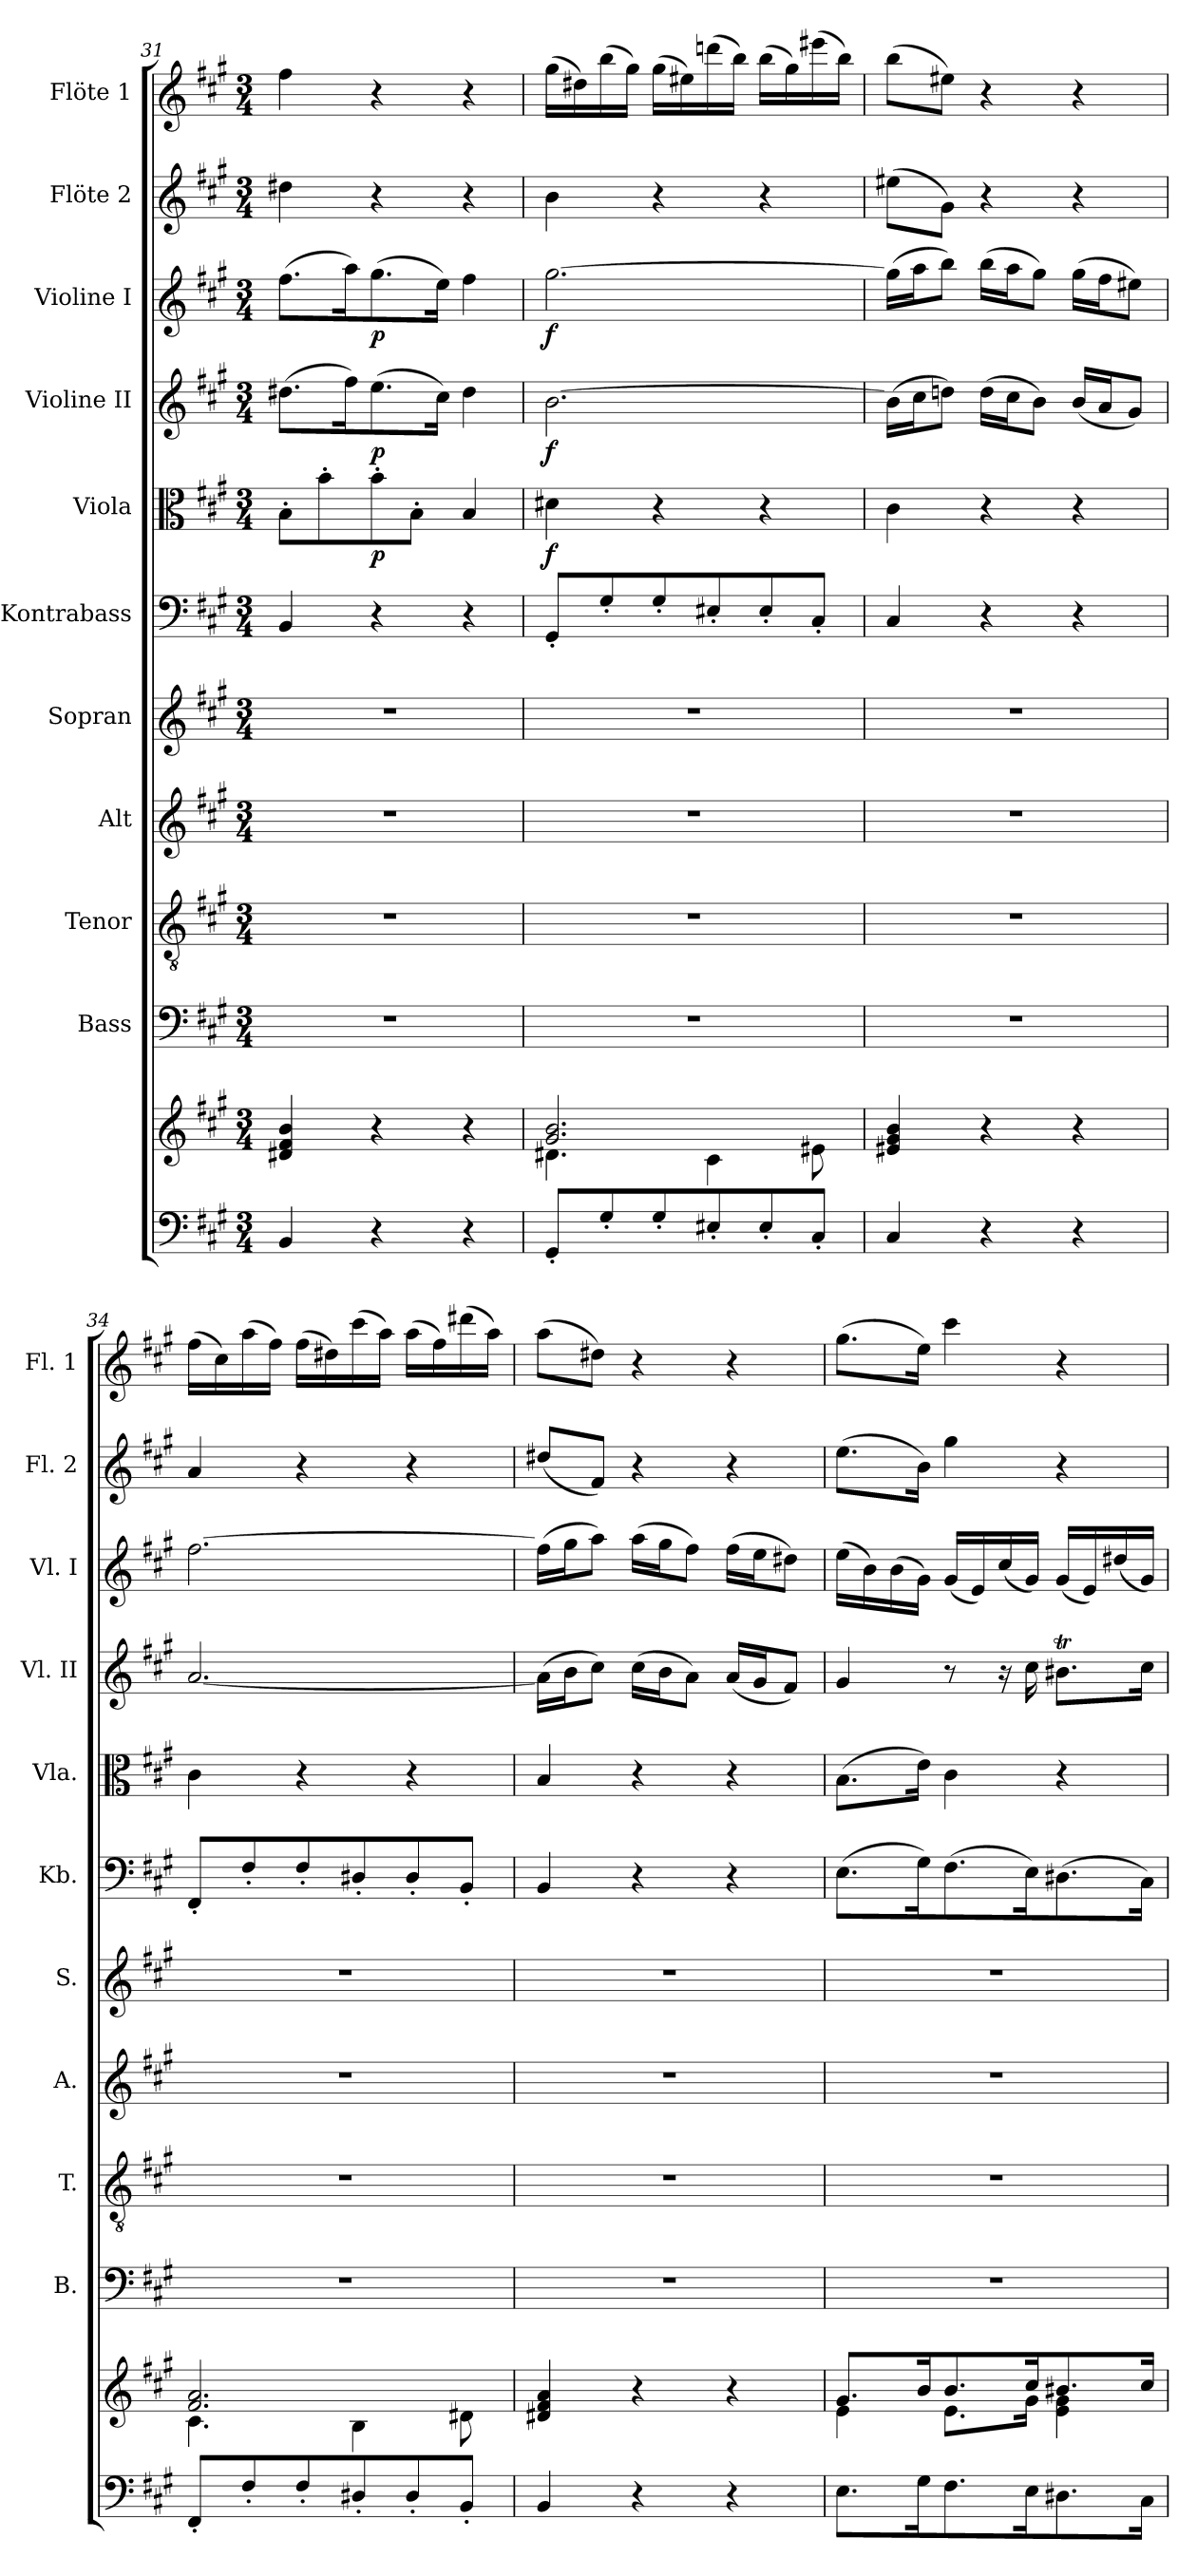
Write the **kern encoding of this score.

**kern	**kern	**kern	**kern	**kern	**kern	**kern	**kern	**dynam	**kern	**dynam	**kern	**dynam	**kern	**kern
*part11	*part11	*part10	*part9	*part8	*part7	*part6	*part5	*part5	*part4	*part4	*part3	*part3	*part2	*part1
*staff12	*staff11	*staff10	*staff9	*staff8	*staff7	*staff6	*staff5	*staff5	*staff4	*staff4	*staff3	*staff3	*staff2	*staff1
*	*	*I"Bass	*I"Tenor	*I"Alt	*I"Sopran	*I"Kontrabass	*I"Viola	*	*I"Violine II	*	*I"Violine I	*	*I"Flöte 2	*I"Flöte 1
*	*	*I'B.	*I'T.	*I'A.	*I'S.	*I'Kb.	*I'Vla.	*	*I'Vl. II	*	*I'Vl. I	*	*I'Fl. 2	*I'Fl. 1
*clefF4	*clefG2	*clefF4	*clefGv2	*clefG2	*clefG2	*clefF4	*clefC3	*	*clefG2	*	*clefG2	*	*clefG2	*clefG2
*	*	*	*	*	*	*ITrd7c12	*	*	*	*	*	*	*	*
*k[f#c#g#]	*k[f#c#g#]	*k[f#c#g#]	*k[f#c#g#]	*k[f#c#g#]	*k[f#c#g#]	*k[f#c#g#]	*k[f#c#g#]	*	*k[f#c#g#]	*	*k[f#c#g#]	*	*k[f#c#g#]	*k[f#c#g#]
*A:	*A:	*A:	*A:	*A:	*A:	*A:	*A:	*	*A:	*	*A:	*	*A:	*A:
*M3/4	*M3/4	*M3/4	*M3/4	*M3/4	*M3/4	*M3/4	*M3/4	*	*M3/4	*	*M3/4	*	*M3/4	*M3/4
=31	=31	=31	=31	=31	=31	=31	=31	=31	=31	=31	=31	=31	=31	=31
4BB/	4d#X/ 4f#/ 4b/	2.r	2.r	2.r	2.r	4BBB/	8B'>\L	.	(>8.dd#X\L	.	(>8.ff#\L	.	4dd#X\	4ff#\
.	.	.	.	.	.	.	8b'>\	.	.	.	.	.	.	.
.	.	.	.	.	.	.	.	.	16ff#\k)	.	16aa\k)	.	.	.
!	!	!	!	!	!	!	!	!LO:DY:b	!	!LO:DY:b	!	!LO:DY:b	!	!
4r	4r	.	.	.	.	4r	8b'>\	p	(>8.ee\	p	(>8.gg#\	p	4r	4r
.	.	.	.	.	.	.	8B'>\J	.	.	.	.	.	.	.
.	.	.	.	.	.	.	.	.	16cc#\Jk)	.	16ee\Jk)	.	.	.
4r	4r	.	.	.	.	4r	4B/	.	4dd#\	.	4ff#\	.	4r	4r
=32	=32	=32	=32	=32	=32	=32	=32	=32	=32	=32	=32	=32	=32	=32
*	*^	*	*	*	*	*	*	*	*	*	*	*	*	*
!	!	!	!	!	!	!	!	!	!LO:DY:b	!	!LO:DY:b	!	!LO:DY:b	!	!
8GG#'</L	2.g#/ 2.b/	4.d#X\	2.r	2.r	2.r	2.r	8GGG#'</L	4d#X\	f	[2.b\	f	[2.gg#\	f	4b\	(>16gg#\LL
.	.	.	.	.	.	.	.	.	.	.	.	.	.	.	16dd#X\)
8G#'</	.	.	.	.	.	.	8GG#'</	.	.	.	.	.	.	.	(>16bb\
.	.	.	.	.	.	.	.	.	.	.	.	.	.	.	16gg#\JJ)
8G#'</	.	.	.	.	.	.	8GG#'</	4r	.	.	.	.	.	4r	(>16gg#\LL
.	.	.	.	.	.	.	.	.	.	.	.	.	.	.	16ee#X\)
8E#X'</	.	4c#\	.	.	.	.	8EE#X'</	.	.	.	.	.	.	.	(>16dddn\
.	.	.	.	.	.	.	.	.	.	.	.	.	.	.	16bb\JJ)
8E#'</	.	.	.	.	.	.	8EE#'</	4r	.	.	.	.	.	4r	(>16bb\LL
.	.	.	.	.	.	.	.	.	.	.	.	.	.	.	16gg#\)
8C#'</J	.	8e#X\	.	.	.	.	8CC#'</J	.	.	.	.	.	.	.	(>16eee#X\
.	.	.	.	.	.	.	.	.	.	.	.	.	.	.	16bb\JJ)
*	*v	*v	*	*	*	*	*	*	*	*	*	*	*	*	*
!!LO:PB:g=z
=33	=33	=33	=33	=33	=33	=33	=33	=33	=33	=33	=33	=33	=33	=33
4C#/	4e#X/ 4g#/ 4b/	2.r	2.r	2.r	2.r	4CC#/	4c#\	.	(>16b\LL]	.	(>16gg#\LL]	.	(>8ee#X\L	(>8bb\L
.	.	.	.	.	.	.	.	.	16cc#\J	.	16aa\J	.	.	.
.	.	.	.	.	.	.	.	.	8ddn\J)	.	8bb\J)	.	8g#\J)	8ee#X\J)
4r	4r	.	.	.	.	4r	4r	.	(>16dd\LL	.	(>16bb\LL	.	4r	4r
.	.	.	.	.	.	.	.	.	16cc#\J	.	16aa\J	.	.	.
.	.	.	.	.	.	.	.	.	8b\J)	.	8gg#\J)	.	.	.
4r	4r	.	.	.	.	4r	4r	.	(<16b/LL	.	(>16gg#\LL	.	4r	4r
.	.	.	.	.	.	.	.	.	16a/J	.	16ff#\J	.	.	.
.	.	.	.	.	.	.	.	.	8g#/J)	.	8ee#X\J)	.	.	.
=34	=34	=34	=34	=34	=34	=34	=34	=34	=34	=34	=34	=34	=34	=34
*	*^	*	*	*	*	*	*	*	*	*	*	*	*	*
8FF#'</L	2.f#/ 2.a/	4.c#\	2.r	2.r	2.r	2.r	8FFF#'</L	4c#\	.	[2.a/	.	[2.ff#\	.	4a/	(>16ff#\LL
.	.	.	.	.	.	.	.	.	.	.	.	.	.	.	16cc#\)
8F#'</	.	.	.	.	.	.	8FF#'</	.	.	.	.	.	.	.	(>16aa\
.	.	.	.	.	.	.	.	.	.	.	.	.	.	.	16ff#\JJ)
8F#'</	.	.	.	.	.	.	8FF#'</	4r	.	.	.	.	.	4r	(>16ff#\LL
.	.	.	.	.	.	.	.	.	.	.	.	.	.	.	16dd#X\)
8D#X'</	.	4B\	.	.	.	.	8DD#X'</	.	.	.	.	.	.	.	(>16ccc#\
.	.	.	.	.	.	.	.	.	.	.	.	.	.	.	16aa\JJ)
8D#'</	.	.	.	.	.	.	8DD#'</	4r	.	.	.	.	.	4r	(>16aa\LL
.	.	.	.	.	.	.	.	.	.	.	.	.	.	.	16ff#\)
8BB'</J	.	8d#X\	.	.	.	.	8BBB'</J	.	.	.	.	.	.	.	(>16ddd#X\
.	.	.	.	.	.	.	.	.	.	.	.	.	.	.	16aa\JJ)
*	*v	*v	*	*	*	*	*	*	*	*	*	*	*	*	*
=35	=35	=35	=35	=35	=35	=35	=35	=35	=35	=35	=35	=35	=35	=35
4BB/	4d#X/ 4f#/ 4a/	2.r	2.r	2.r	2.r	4BBB/	4B/	.	(>16a\LL]	.	(>16ff#\LL]	.	(<8dd#X/L	(>8aa\L
.	.	.	.	.	.	.	.	.	16b\J	.	16gg#\J	.	.	.
.	.	.	.	.	.	.	.	.	8cc#\J)	.	8aa\J)	.	8f#/J)	8dd#X\J)
4r	4r	.	.	.	.	4r	4r	.	(>16cc#\LL	.	(>16aa\LL	.	4r	4r
.	.	.	.	.	.	.	.	.	16b\J	.	16gg#\J	.	.	.
.	.	.	.	.	.	.	.	.	8a\J)	.	8ff#\J)	.	.	.
4r	4r	.	.	.	.	4r	4r	.	(<16a/LL	.	(>16ff#\LL	.	4r	4r
.	.	.	.	.	.	.	.	.	16g#/J	.	16ee\J	.	.	.
.	.	.	.	.	.	.	.	.	8f#/J)	.	8dd#X\J)	.	.	.
=36	=36	=36	=36	=36	=36	=36	=36	=36	=36	=36	=36	=36	=36	=36
*	*^	*	*	*	*	*	*	*	*	*	*	*	*	*
8.E\L	8.g#/L	4e\	2.r	2.r	2.r	2.r	(>8.EE\L	(>8.B\L	.	4g#/	.	(>16ee\LL	.	(>8.ee\L	(>8.gg#\L
.	.	.	.	.	.	.	.	.	.	.	.	16b\)	.	.	.
.	.	.	.	.	.	.	.	.	.	.	.	(>16b\	.	.	.
16G#\k	16b/k	.	.	.	.	.	16GG#\k)	16e\Jk)	.	.	.	16g#\JJ)	.	16b\Jk)	16ee\Jk)
8.F#\	8.b/	8.e\L	.	.	.	.	(>8.FF#\	4c#\	.	8r	.	(<16g#/LL	.	4gg#\	4ccc#\
.	.	.	.	.	.	.	.	.	.	.	.	16e/)	.	.	.
.	.	.	.	.	.	.	.	.	.	16r	.	(<16cc#/	.	.	.
16E\k	16cc#/k	16g#\Jk	.	.	.	.	16EE\k)	.	.	16cc#\	.	16g#/JJ)	.	.	.
8.D#X\	8.b#X/	4e\ 4g#\	.	.	.	.	(>8.DD#X\	4r	.	8.b#Xt\L	.	(<16g#/LL	.	4r	4r
.	.	.	.	.	.	.	.	.	.	.	.	16e/)	.	.	.
.	.	.	.	.	.	.	.	.	.	.	.	(<16dd#X/	.	.	.
16C#\Jk	16cc#/Jk	.	.	.	.	.	16CC#\Jk)	.	.	16cc#\Jk	.	16g#/JJ)	.	.	.
*	*v	*v	*	*	*	*	*	*	*	*	*	*	*	*	*
=	=	=	=	=	=	=	=	=	=	=	=	=	=	=
*-	*-	*-	*-	*-	*-	*-	*-	*-	*-	*-	*-	*-	*-	*-
